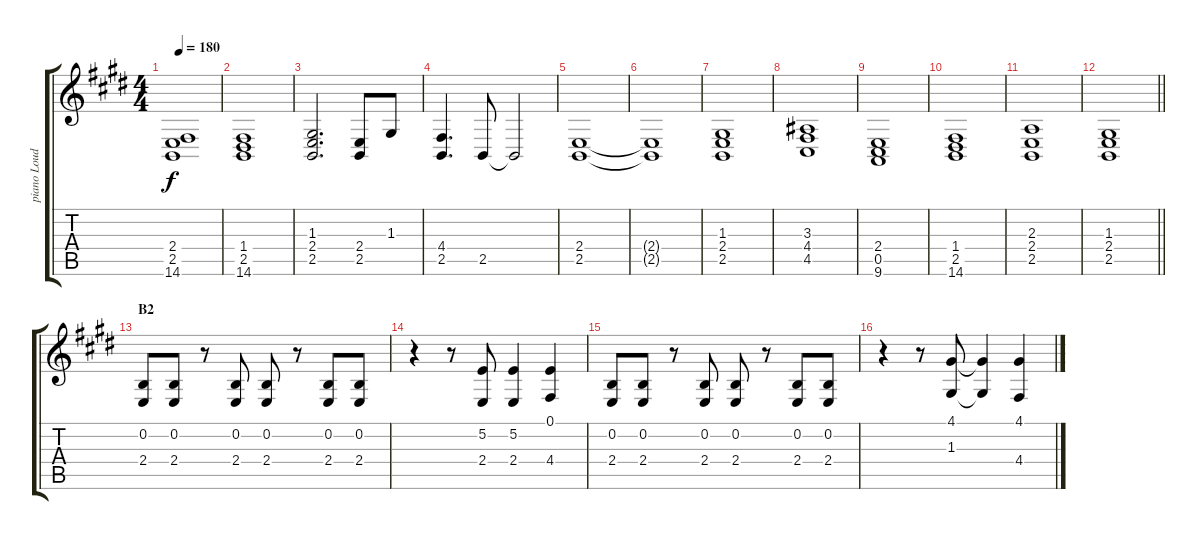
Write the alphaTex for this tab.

\track ("piano Loud" "piano Loud") {instrument electricgrandpiano}
\staff {score tabs}
\tuning (E4 B3 G3 D3 A2 E2) {hide}
\ts (4 4)
\tempo 180
\clef g2
\ks e
(2.4 2.5 14.6).1{dy f} |
(1.4 2.5 14.6).1 |
(1.3 2.4 2.5).2{d} (2.4 2.5).8 1.3.8 |
(4.4 2.5).4{d} 2.5.8 2.5{t}.2 |
(2.4 2.5).1 |
(2.4{t} 2.5{t}).1 |
(1.3 2.4 2.5).1 |
(3.3 4.4 4.5).1 |
(2.4 0.5 9.6).1 |
(1.4 2.5 14.6).1 |
(2.3 2.4 2.5).1 |
\barLineRight lightlight
(1.3 2.4 2.5).1 |
\section ("" "B2")
(0.2 2.4).8 (0.2 2.4).8 r.8 (0.2 2.4).8 (0.2 2.4).8 r.8 (0.2 2.4).8 (0.2 2.4).8 |
r.4 r.8 (5.2 2.4).8 (5.2 2.4).4 (0.1 4.4).4 |
(0.2 2.4).8 (0.2 2.4).8 r.8 (0.2 2.4).8 (0.2 2.4).8 r.8 (0.2 2.4).8 (0.2 2.4).8 |
r.4 r.8 (4.1 1.3).8 (4.1{t} 1.3{t}).4 (4.1 4.4).4
